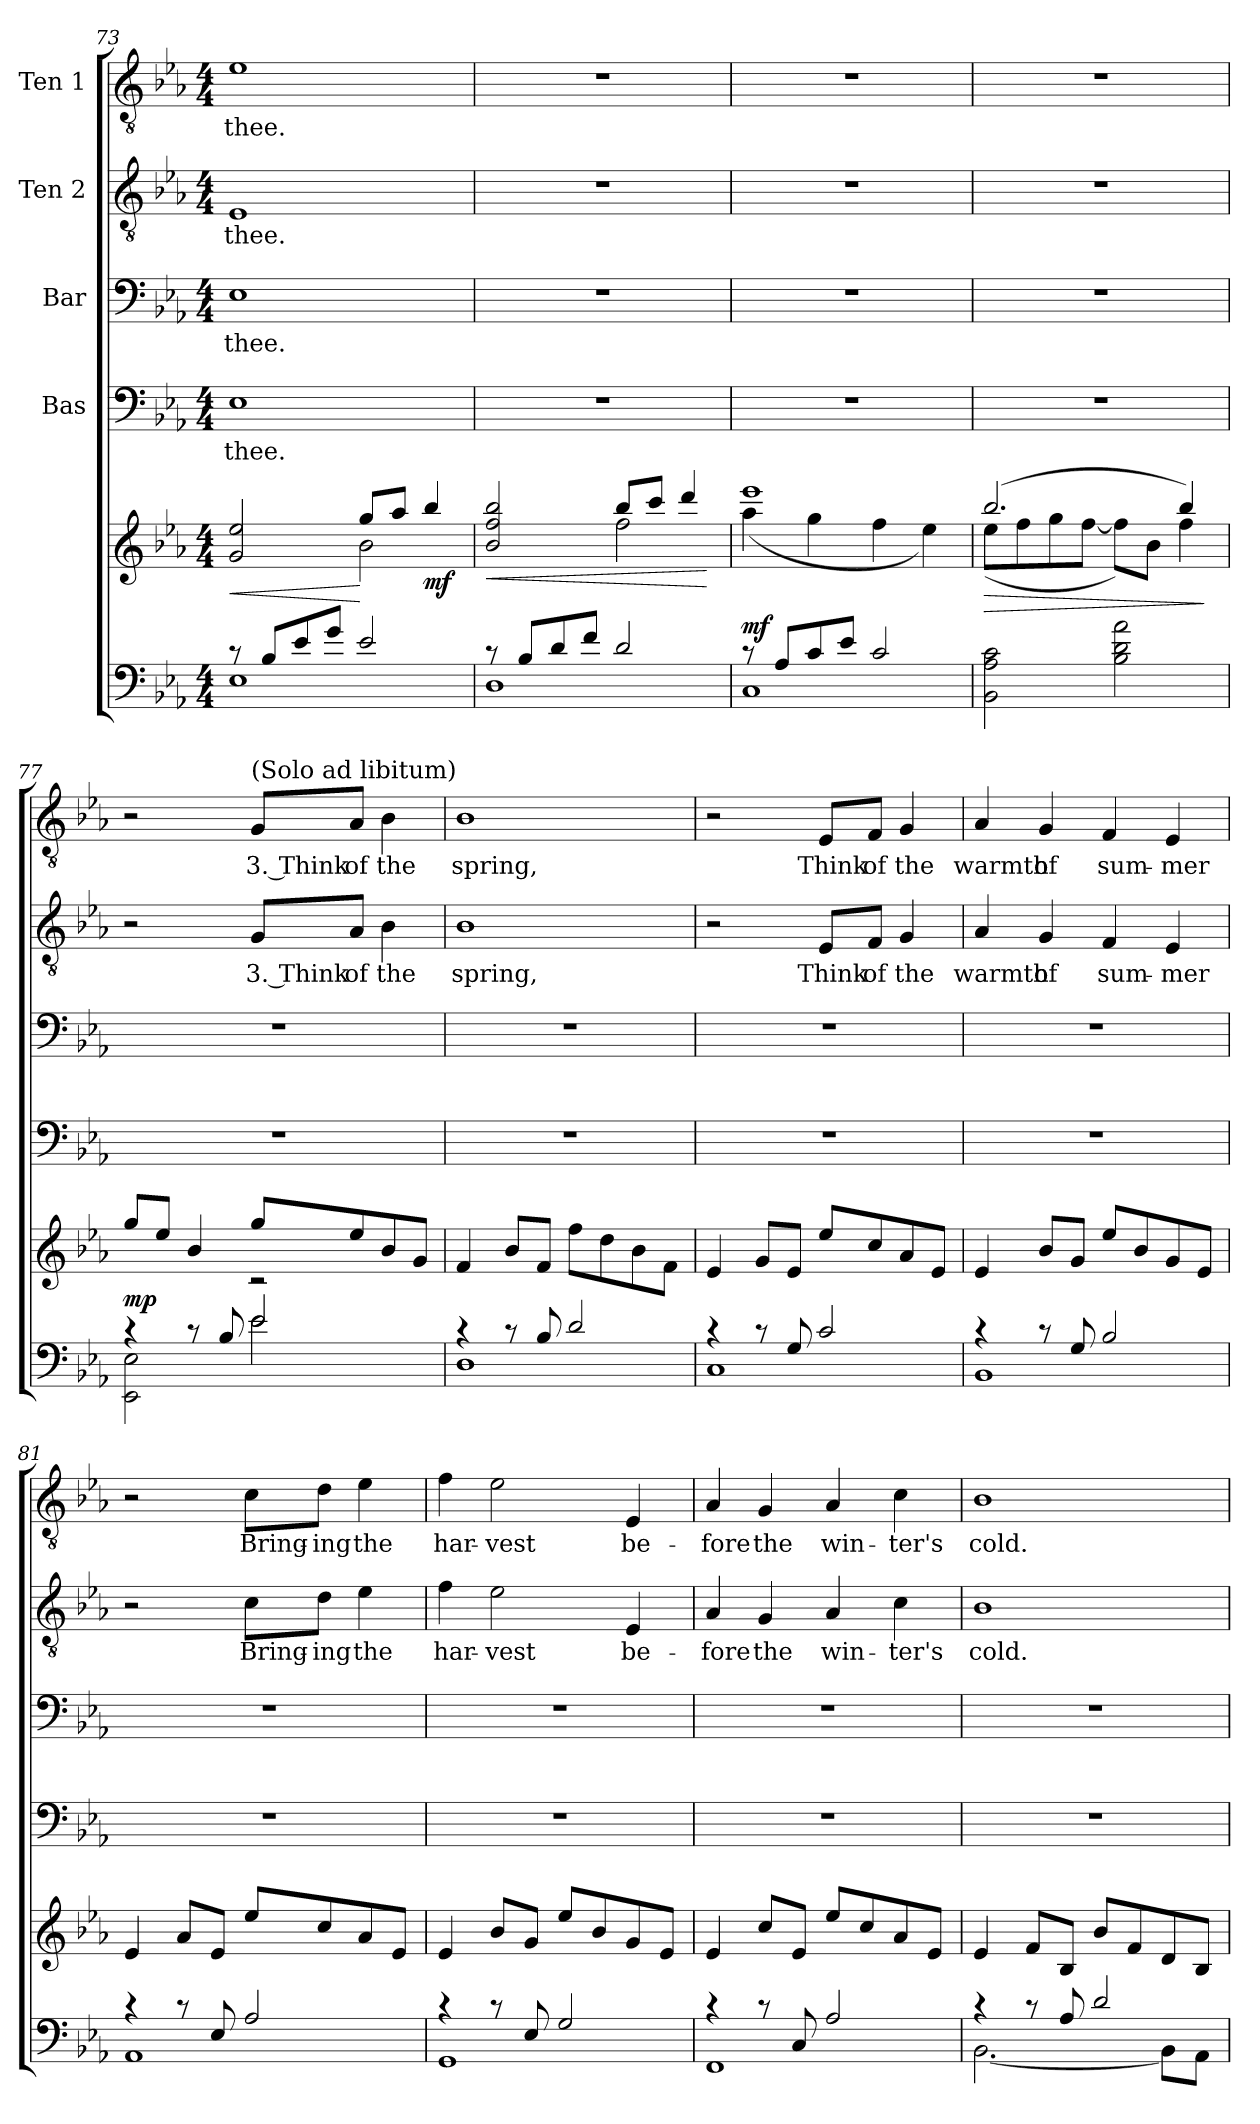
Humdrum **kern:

**kern	**kern	**dynam	**kern	**text	**kern	**text	**kern	**text	**kern	**text
*part5	*part5	*part5	*part4	*part4	*part3	*part3	*part2	*part2	*part1	*part1
*staff6	*staff5	*staff5/6	*staff4	*staff4	*staff3	*staff3	*staff2	*staff2	*staff1	*staff1
*	*	*	*I"Bas	*	*I"Bar	*	*I"Ten 2	*	*I"Ten 1	*
*clefF4	*clefG2	*	*clefF4	*	*clefF4	*	*clefGv2	*	*clefGv2	*
*k[b-e-a-]	*k[b-e-a-]	*	*k[b-e-a-]	*	*k[b-e-a-]	*	*k[b-e-a-]	*	*k[b-e-a-]	*
*E-:	*E-:	*	*E-:	*	*E-:	*	*E-:	*	*E-:	*
*M4/4	*M4/4	*	*M4/4	*	*M4/4	*	*M4/4	*	*M4/4	*
=73	=73	=73	=73	=73	=73	=73	=73	=73	=73	=73
*^	*	*	*	*	*	*	*	*	*	*
!	!	!	!LO:HP:b	!	!LO:LY:b	!	!LO:LY:b	!	!LO:LY:b	!	!LO:LY:b
*	*	*^	*	*	*	*	*	*	*	*	*
8rc	1E-	2g/ 2ee-/	2ryy	<	1E-	thee.	1E-	thee.	1E-	thee.	1e-	thee.
8B-/L	.	.	.	.	.	.	.	.	.	.	.	.
8e-/	.	.	.	.	.	.	.	.	.	.	.	.
8g/J	.	.	.	.	.	.	.	.	.	.	.	.
2e-/	.	8gg/L	2b-\	[	.	.	.	.	.	.	.	.
.	.	8aa-/J	.	.	.	.	.	.	.	.	.	.
!	!	!	!	!LO:DY:b	!	!	!	!	!	!	!	!
.	.	4bb-/	.	mf	.	.	.	.	.	.	.	.
=74	=74	=74	=74	=74	=74	=74	=74	=74	=74	=74	=74	=74
!	!	!	!	!LO:HP:b	!	!	!	!	!	!	!	!
8rc	1D	2b-/ 2ff/ 2bb-/	2ryy	<	1r	.	1r	.	1r	.	1r	.
8B-/L	.	.	.	.	.	.	.	.	.	.	.	.
8d/	.	.	.	.	.	.	.	.	.	.	.	.
8f/J	.	.	.	.	.	.	.	.	.	.	.	.
2d/	.	8bb-/L	2ff\	.	.	.	.	.	.	.	.	.
.	.	8ccc/J	.	.	.	.	.	.	.	.	.	.
.	.	4ddd/	.	.	.	.	.	.	.	.	.	.
*v	*v	*	*	*	*	*	*	*	*	*	*	*
*	*v	*v	*	*	*	*	*	*	*	*	*
.	.	[	.	.	.	.	.	.	.	.
!!LO:LB:g=z
=75	=75	=75	=75	=75	=75	=75	=75	=75	=75	=75
*^	*^	*	*	*	*	*	*	*	*	*
!	!	!	!	!LO:DY:a=2	!	!	!	!	!	!	!	!
8rc	1C	1eee-	(4aa-\	mf	1r	.	1r	.	1r	.	1r	.
8A-/L	.	.	.	.	.	.	.	.	.	.	.	.
8c/	.	.	4gg\	.	.	.	.	.	.	.	.	.
8e-/J	.	.	.	.	.	.	.	.	.	.	.	.
2c/	.	.	4ff\	.	.	.	.	.	.	.	.	.
.	.	.	4ee-\)	.	.	.	.	.	.	.	.	.
*v	*v	*	*	*	*	*	*	*	*	*	*	*
=76	=76	=76	=76	=76	=76	=76	=76	=76	=76	=76	=76
!	!	!	!LO:HP:b	!	!	!	!	!	!	!	!
2BB-\ 2A-\ 2c\	(>2.bb-/	(8ee-\L	>	1r	.	1r	.	1r	.	1r	.
.	.	8ff\	.	.	.	.	.	.	.	.	.
.	.	8gg\	.	.	.	.	.	.	.	.	.
.	.	[8ff\J	.	.	.	.	.	.	.	.	.
2B-\ 2d\ 2a-\	.	8ff\L])	.	.	.	.	.	.	.	.	.
.	.	8b-\J	.	.	.	.	.	.	.	.	.
.	4bb-/)	4ff\	.	.	.	.	.	.	.	.	.
*	*v	*v	*	*	*	*	*	*	*	*	*
.	.	]	.	.	.	.	.	.	.	.
=77	=77	=77	=77	=77	=77	=77	=77	=77	=77	=77
*^	*^	*	*	*	*	*	*	*	*	*
!	!	!	!	!LO:DY:a=2	!	!	!	!	!	!	!	!
4rc	2EE-\ 2E-\	8gg/L	2ryy	mp	1r	.	1r	.	2r	.	2r	.
.	.	8ee-/J	.	.	.	.	.	.	.	.	.	.
8rc	.	4b-/	.	.	.	.	.	.	.	.	.	.
8B-/	.	.	.	.	.	.	.	.	.	.	.	.
!	!	!	!	!	!	!	!	!	!	!	!LO:TX:a:t=(Solo ad libitum)	!
!	!	!	!	!	!	!	!	!	!	!LO:LY:b	!	!LO:LY:b
2e-/	2e-\	8gg/L	2rc	.	.	.	.	.	8G/L	3. Think	8G/L	3. Think
!	!	!	!	!	!	!	!	!	!	!LO:LY:b	!	!LO:LY:b
.	.	8ee-/	.	.	.	.	.	.	8A-/J	of	8A-/J	of
!	!	!	!	!	!	!	!	!	!	!LO:LY:b	!	!LO:LY:b
.	.	8b-/	.	.	.	.	.	.	4B-\	the	4B-\	the
.	.	8g/J	.	.	.	.	.	.	.	.	.	.
*	*	*v	*v	*	*	*	*	*	*	*	*	*
=78	=78	=78	=78	=78	=78	=78	=78	=78	=78	=78	=78
!	!	!	!	!	!	!	!	!	!LO:LY:b	!	!LO:LY:b
4rc	1D	4f/	.	1r	.	1r	.	1B-	spring,	1B-	spring,
8rc	.	8b-/L	.	.	.	.	.	.	.	.	.
8B-/	.	8f/J	.	.	.	.	.	.	.	.	.
2d/	.	8ff\L	.	.	.	.	.	.	.	.	.
.	.	8dd\	.	.	.	.	.	.	.	.	.
.	.	8b-\	.	.	.	.	.	.	.	.	.
.	.	8f\J	.	.	.	.	.	.	.	.	.
=79	=79	=79	=79	=79	=79	=79	=79	=79	=79	=79	=79
4rc	1C	4e-/	.	1r	.	1r	.	2r	.	2r	.
8rc	.	8g/L	.	.	.	.	.	.	.	.	.
8G/	.	8e-/J	.	.	.	.	.	.	.	.	.
!	!	!	!	!	!	!	!	!	!LO:LY:b	!	!LO:LY:b
2c/	.	8ee-/L	.	.	.	.	.	8E-/L	Think	8E-/L	Think
!	!	!	!	!	!	!	!	!	!LO:LY:b	!	!LO:LY:b
.	.	8cc/	.	.	.	.	.	8F/J	of	8F/J	of
!	!	!	!	!	!	!	!	!	!LO:LY:b	!	!LO:LY:b
.	.	8a-/	.	.	.	.	.	4G/	the	4G/	the
.	.	8e-/J	.	.	.	.	.	.	.	.	.
!!LO:PB:g=z
=80	=80	=80	=80	=80	=80	=80	=80	=80	=80	=80	=80
!	!	!	!	!	!	!	!	!	!LO:LY:b	!	!LO:LY:b
4rc	1BB-	4e-/	.	1r	.	1r	.	4A-/	warmth	4A-/	warmth
!	!	!	!	!	!	!	!	!	!LO:LY:b	!	!LO:LY:b
8rc	.	8b-/L	.	.	.	.	.	4G/	of	4G/	of
8G/	.	8g/J	.	.	.	.	.	.	.	.	.
!	!	!	!	!	!	!	!	!	!LO:LY:b	!	!LO:LY:b
2B-/	.	8ee-/L	.	.	.	.	.	4F/	sum-	4F/	sum-
.	.	8b-/	.	.	.	.	.	.	.	.	.
!	!	!	!	!	!	!	!	!	!LO:LY:b	!	!LO:LY:b
.	.	8g/	.	.	.	.	.	4E-/	-mer	4E-/	-mer
.	.	8e-/J	.	.	.	.	.	.	.	.	.
=81	=81	=81	=81	=81	=81	=81	=81	=81	=81	=81	=81
4rc	1AA-	4e-/	.	1r	.	1r	.	2r	.	2r	.
8rc	.	8a-/L	.	.	.	.	.	.	.	.	.
8E-/	.	8e-/J	.	.	.	.	.	.	.	.	.
!	!	!	!	!	!	!	!	!	!LO:LY:b	!	!LO:LY:b
2A-/	.	8ee-/L	.	.	.	.	.	8c\L	Bring-	8c\L	Bring-
!	!	!	!	!	!	!	!	!	!LO:LY:b	!	!LO:LY:b
.	.	8cc/	.	.	.	.	.	8d\J	-ing	8d\J	-ing
!	!	!	!	!	!	!	!	!	!LO:LY:b	!	!LO:LY:b
.	.	8a-/	.	.	.	.	.	4e-\	the	4e-\	the
.	.	8e-/J	.	.	.	.	.	.	.	.	.
=82	=82	=82	=82	=82	=82	=82	=82	=82	=82	=82	=82
!	!	!	!	!	!	!	!	!	!LO:LY:b	!	!LO:LY:b
4rc	1GG	4e-/	.	1r	.	1r	.	4f\	har-	4f\	har-
!	!	!	!	!	!	!	!	!	!LO:LY:b	!	!LO:LY:b
8rc	.	8b-/L	.	.	.	.	.	2e-\	-vest	2e-\	-vest
8E-/	.	8g/J	.	.	.	.	.	.	.	.	.
2G/	.	8ee-/L	.	.	.	.	.	.	.	.	.
.	.	8b-/	.	.	.	.	.	.	.	.	.
!	!	!	!	!	!	!	!	!	!LO:LY:b	!	!LO:LY:b
.	.	8g/	.	.	.	.	.	4E-/	be-	4E-/	be-
.	.	8e-/J	.	.	.	.	.	.	.	.	.
=83	=83	=83	=83	=83	=83	=83	=83	=83	=83	=83	=83
!	!	!	!	!	!	!	!	!	!LO:LY:b	!	!LO:LY:b
4rc	1FF	4e-/	.	1r	.	1r	.	4A-/	-fore	4A-/	-fore
!	!	!	!	!	!	!	!	!	!LO:LY:b	!	!LO:LY:b
8rc	.	8cc/L	.	.	.	.	.	4G/	the	4G/	the
8C/	.	8e-/J	.	.	.	.	.	.	.	.	.
!	!	!	!	!	!	!	!	!	!LO:LY:b	!	!LO:LY:b
2A-/	.	8ee-/L	.	.	.	.	.	4A-/	win-	4A-/	win-
.	.	8cc/	.	.	.	.	.	.	.	.	.
!	!	!	!	!	!	!	!	!	!LO:LY:b	!	!LO:LY:b
.	.	8a-/	.	.	.	.	.	4c\	-ter's	4c\	-ter's
.	.	8e-/J	.	.	.	.	.	.	.	.	.
=84	=84	=84	=84	=84	=84	=84	=84	=84	=84	=84	=84
!	!	!	!	!	!	!	!	!	!LO:LY:b	!	!LO:LY:b
4rc	[2.BB-\	4e-/	.	1r	.	1r	.	1B-	cold.	1B-	cold.
8rc	.	8f/L	.	.	.	.	.	.	.	.	.
8A-/	.	8B-/J	.	.	.	.	.	.	.	.	.
2d/	.	8b-/L	.	.	.	.	.	.	.	.	.
.	.	8f/	.	.	.	.	.	.	.	.	.
.	8BB-\L]	8d/	.	.	.	.	.	.	.	.	.
.	8AA-\J	8B-/J	.	.	.	.	.	.	.	.	.
*v	*v	*	*	*	*	*	*	*	*	*	*
=	=	=	=	=	=	=	=	=	=	=
*-	*-	*-	*-	*-	*-	*-	*-	*-	*-	*-
